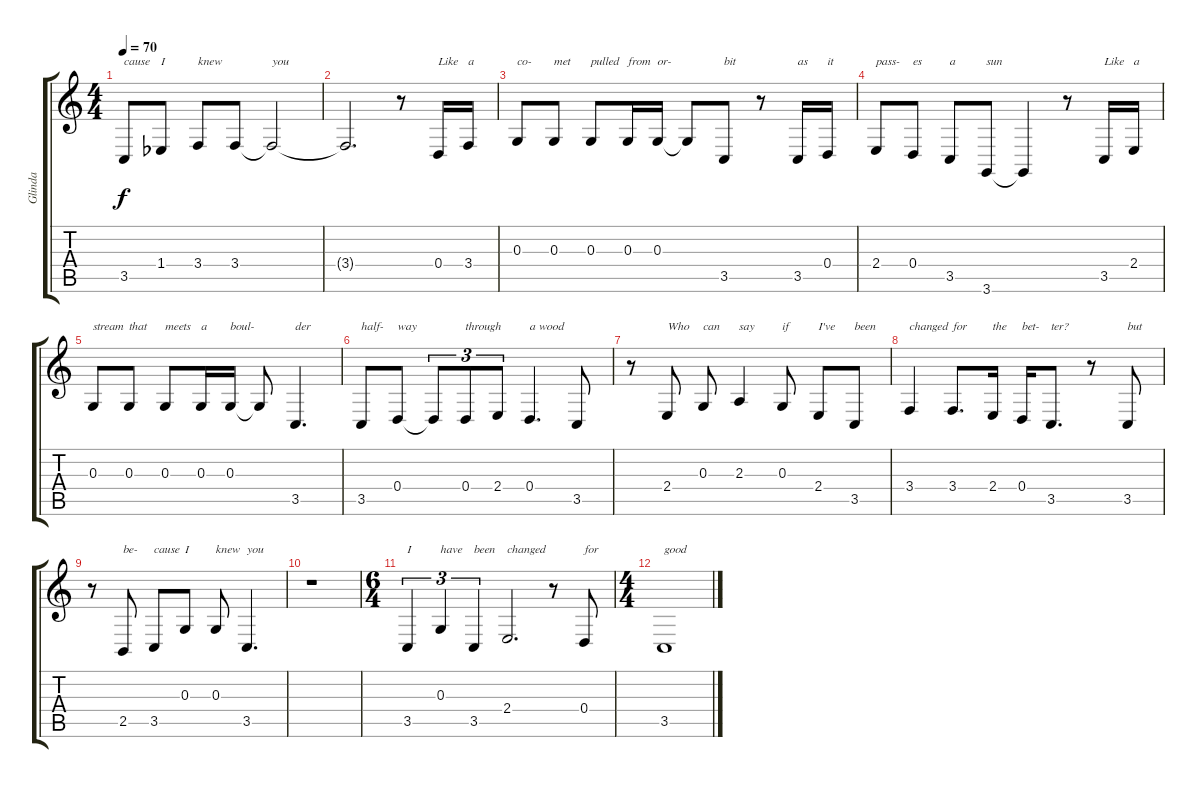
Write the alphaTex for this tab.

\track ("Glinda" "Glinda") {instrument violin}
\staff {score tabs}
\tuning (E4 B3 G3 D3 A2 E2) {hide}
\ts (4 4)
\tempo 70
\clef g2
\ks c
3.5.8{txt "cause" dy f} 1.4{acc b}.8{txt "I"} 3.4.8{txt "knew"} 3.4.8 3.4{t}.2{txt "you"} |
3.4{t}.2{d} r.8 0.4.16{txt "Like"} 3.4.16{txt "a"} |
0.3.8{txt "co-"} 0.3.8{txt "met"} 0.3.8{txt "pulled"} 0.3.16{txt "from"} 0.3.16{txt "or-"} 0.3{t}.8 3.5.8{txt "bit"} r.8 3.5.16{txt "as"} 0.4.16{txt "it"} |
2.4.8{txt "pass-"} 0.4.8{txt "es"} 3.5.8{txt "a"} 3.6.8{txt "sun"} 3.6{t}.4 r.8 3.5.16{txt "Like"} 2.4.16{txt "a"} |
0.3.8{txt "stream"} 0.3.8{txt "that"} 0.3.8{txt "meets"} 0.3.16{txt "a"} 0.3.16{txt "boul-"} 0.3{t}.8 3.5.4{d txt "der"} |
3.5.8{txt "half-"} 0.4.8{txt "way"} 0.4{t}.8{tu (3 2)} 0.4.8{tu (3 2) txt "through"} 2.4.8{tu (3 2)} 0.4.4{d txt "a wood"} 3.5.8 |
r.8 2.4.8{txt "Who"} 0.3.8{txt "can"} 2.3.4{txt "say"} 0.3.8{txt "if"} 2.4.8{txt "I've"} 3.5.8{txt "been"} |
3.4.4{txt "changed"} 3.4.8{d txt "for"} 2.4.16{txt "the"} 0.4.16{txt "bet-"} 3.5.8{d txt "ter?"} r.8 3.5.8{txt "but"} |
r.8 2.5.8{txt "be-"} 3.5.8{txt "cause"} 0.3.8{txt "I"} 0.3.8{txt "knew"} 3.5.4{d txt "you"} |
r.1 |
\ts (6 4)
3.5.4{tu (3 2) txt "I"} 0.3.4{tu (3 2) txt "have"} 3.5.4{tu (3 2) txt "been"} 2.4.2{d txt "changed"} r.8 0.4.8{txt "for"} |
\ts (4 4)
3.5.1{txt "good"}
